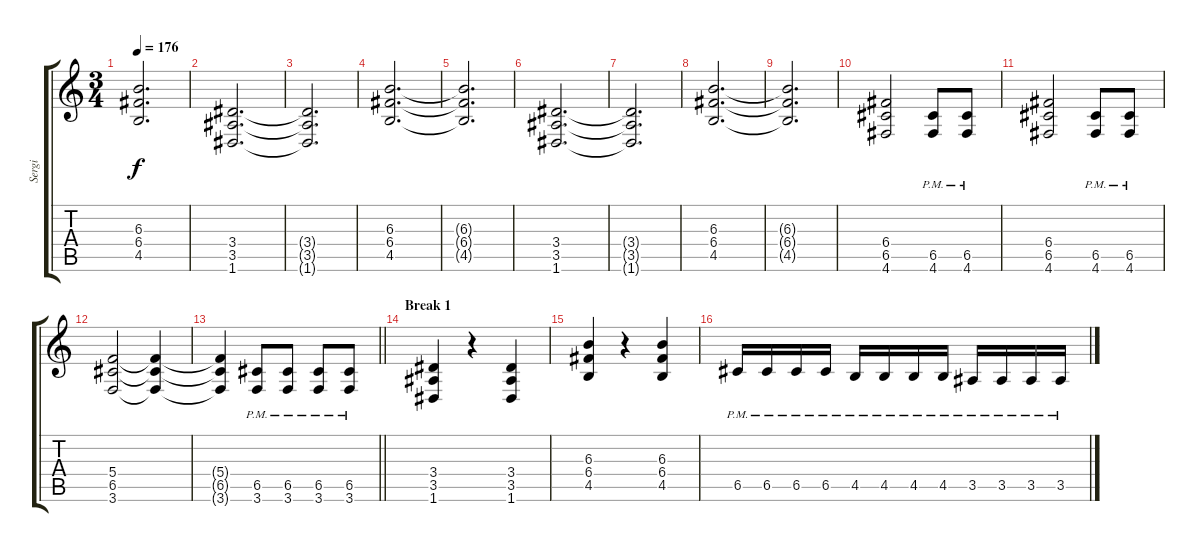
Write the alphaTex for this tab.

\track ("Sergi" "Sergi") {instrument distortionguitar}
\staff {score tabs}
\tuning (D4 A3 F3 C3 G2 D2) {hide}
\ts (3 4)
\tempo 176
\clef g2
\ks c
(6.3{t} 6.4{t} 4.5{t}).2{d dy f} |
(3.4 3.5 1.6).2{d} |
(3.4{t} 3.5{t} 1.6{t}).2{d} |
(6.3 6.4 4.5).2{d} |
(6.3{t} 6.4{t} 4.5{t}).2{d} |
(3.4 3.5 1.6).2{d} |
(3.4{t} 3.5{t} 1.6{t}).2{d} |
(6.3 6.4 4.5).2{d} |
(6.3{t} 6.4{t} 4.5{t}).2{d} |
(6.4 6.5 4.6).2 (6.5{pm} 4.6{pm}).8 (6.5{pm} 4.6{pm}).8 |
(6.4 6.5 4.6).2 (6.5{pm} 4.6{pm}).8 (6.5{pm} 4.6{pm}).8 |
(5.4 6.5 3.6).2 (5.4{t} 6.5{t} 3.6{t}).4 |
\barLineRight lightlight
(5.4{t} 6.5{t} 3.6{t}).4 (6.5{pm} 3.6{pm}).8 (6.5{pm} 3.6{pm}).8 (6.5{pm} 3.6{pm}).8 (6.5{pm} 3.6{pm}).8 |
\section ("" "Break 1")
(3.4 3.5 1.6).4 r.4 (3.4 3.5 1.6).4 |
(6.3 6.4 4.5).4 r.4 (6.3 6.4 4.5).4 |
6.5{pm}.16 6.5{pm}.16 6.5{pm}.16 6.5{pm}.16 4.5{pm}.16 4.5{pm}.16 4.5{pm}.16 4.5{pm}.16 3.5{pm}.16 3.5{pm}.16 3.5{pm}.16 3.5{pm}.16
